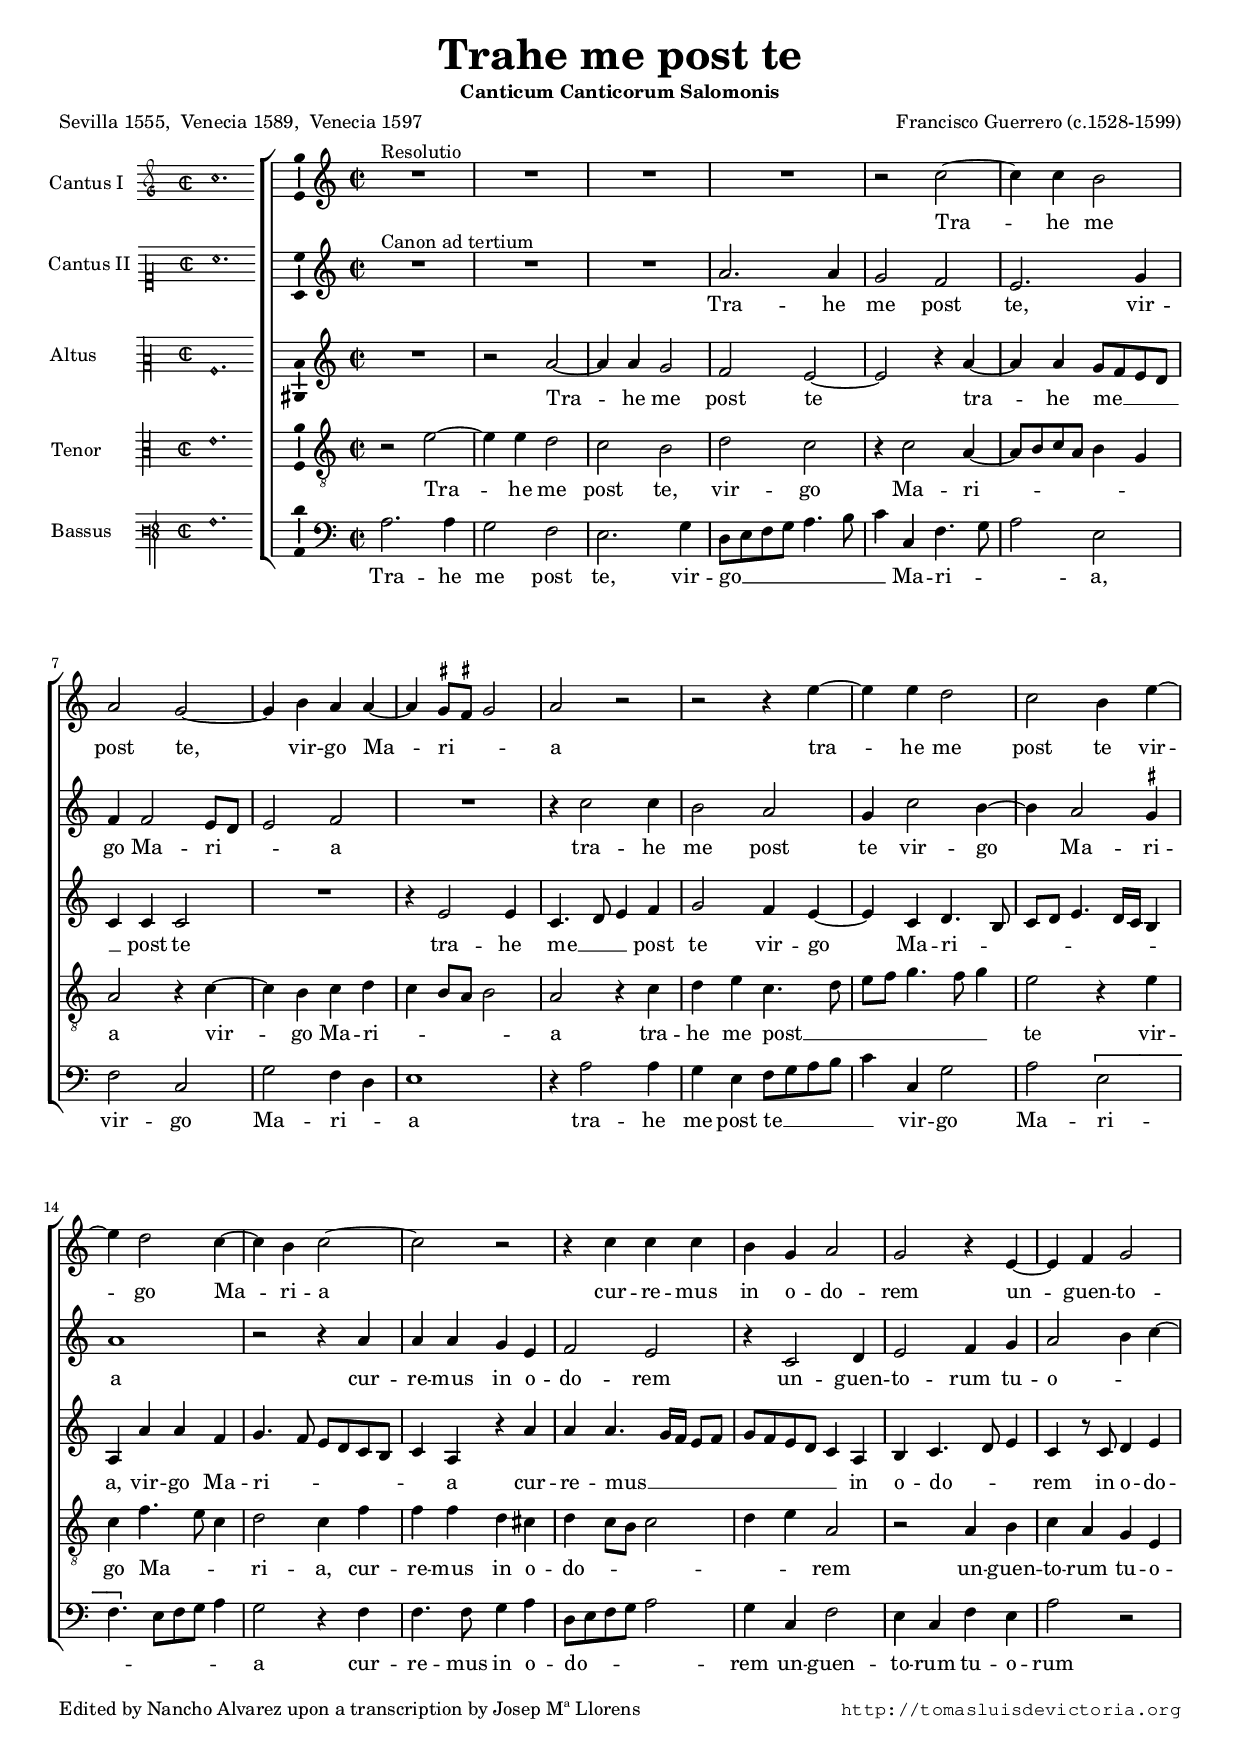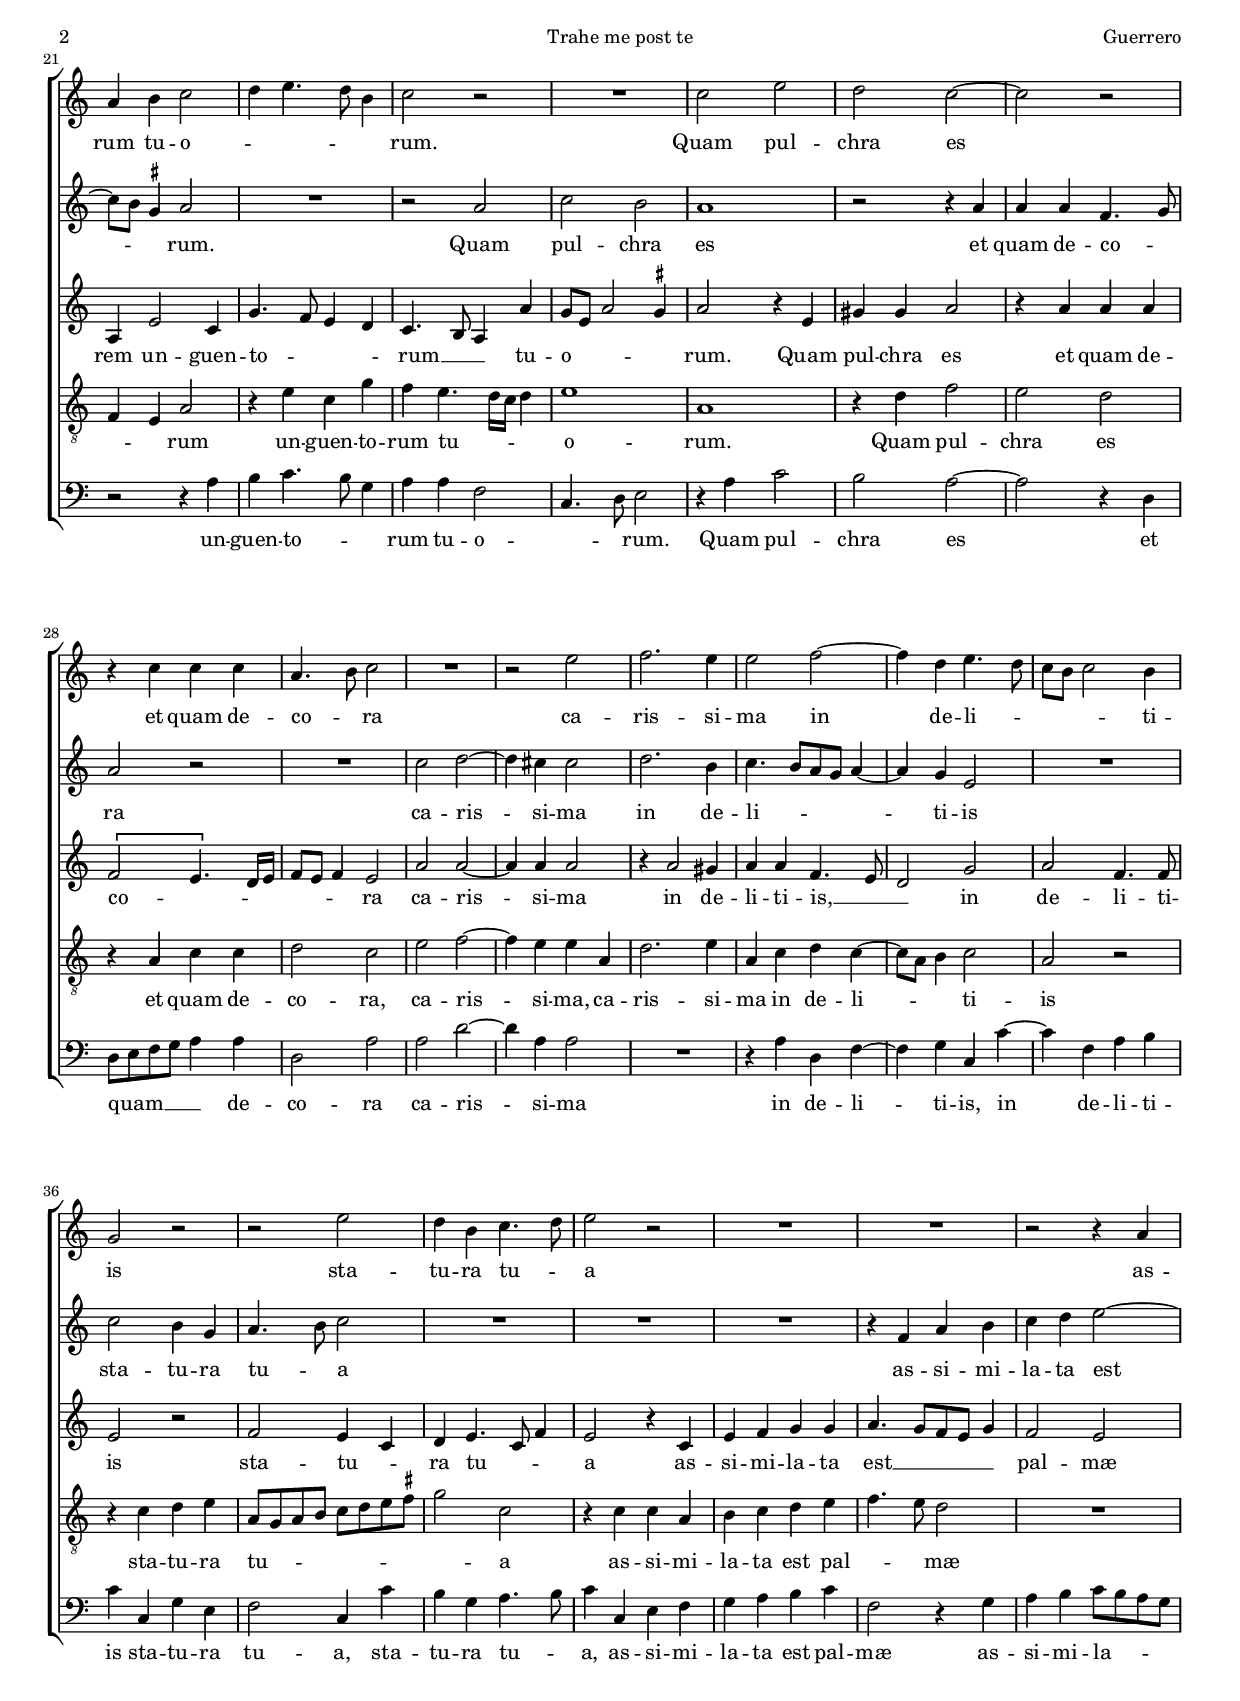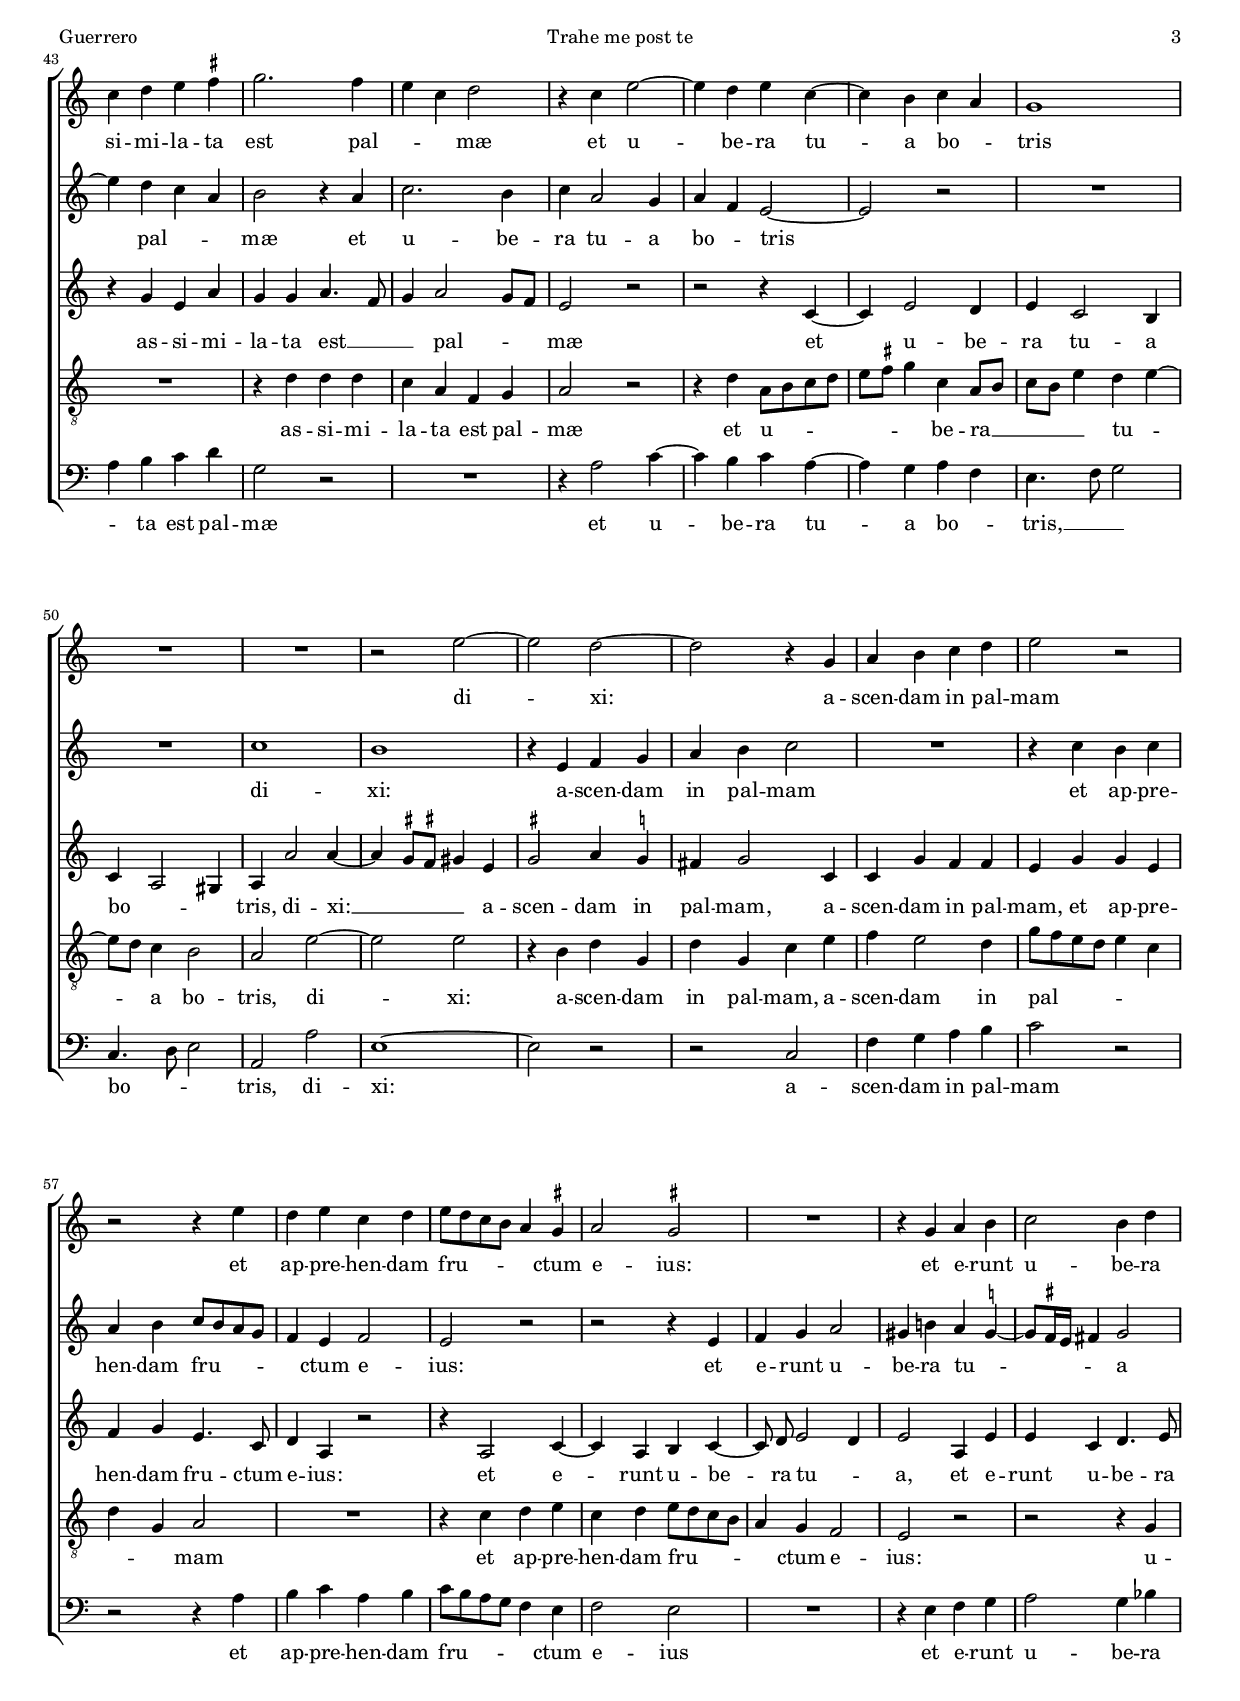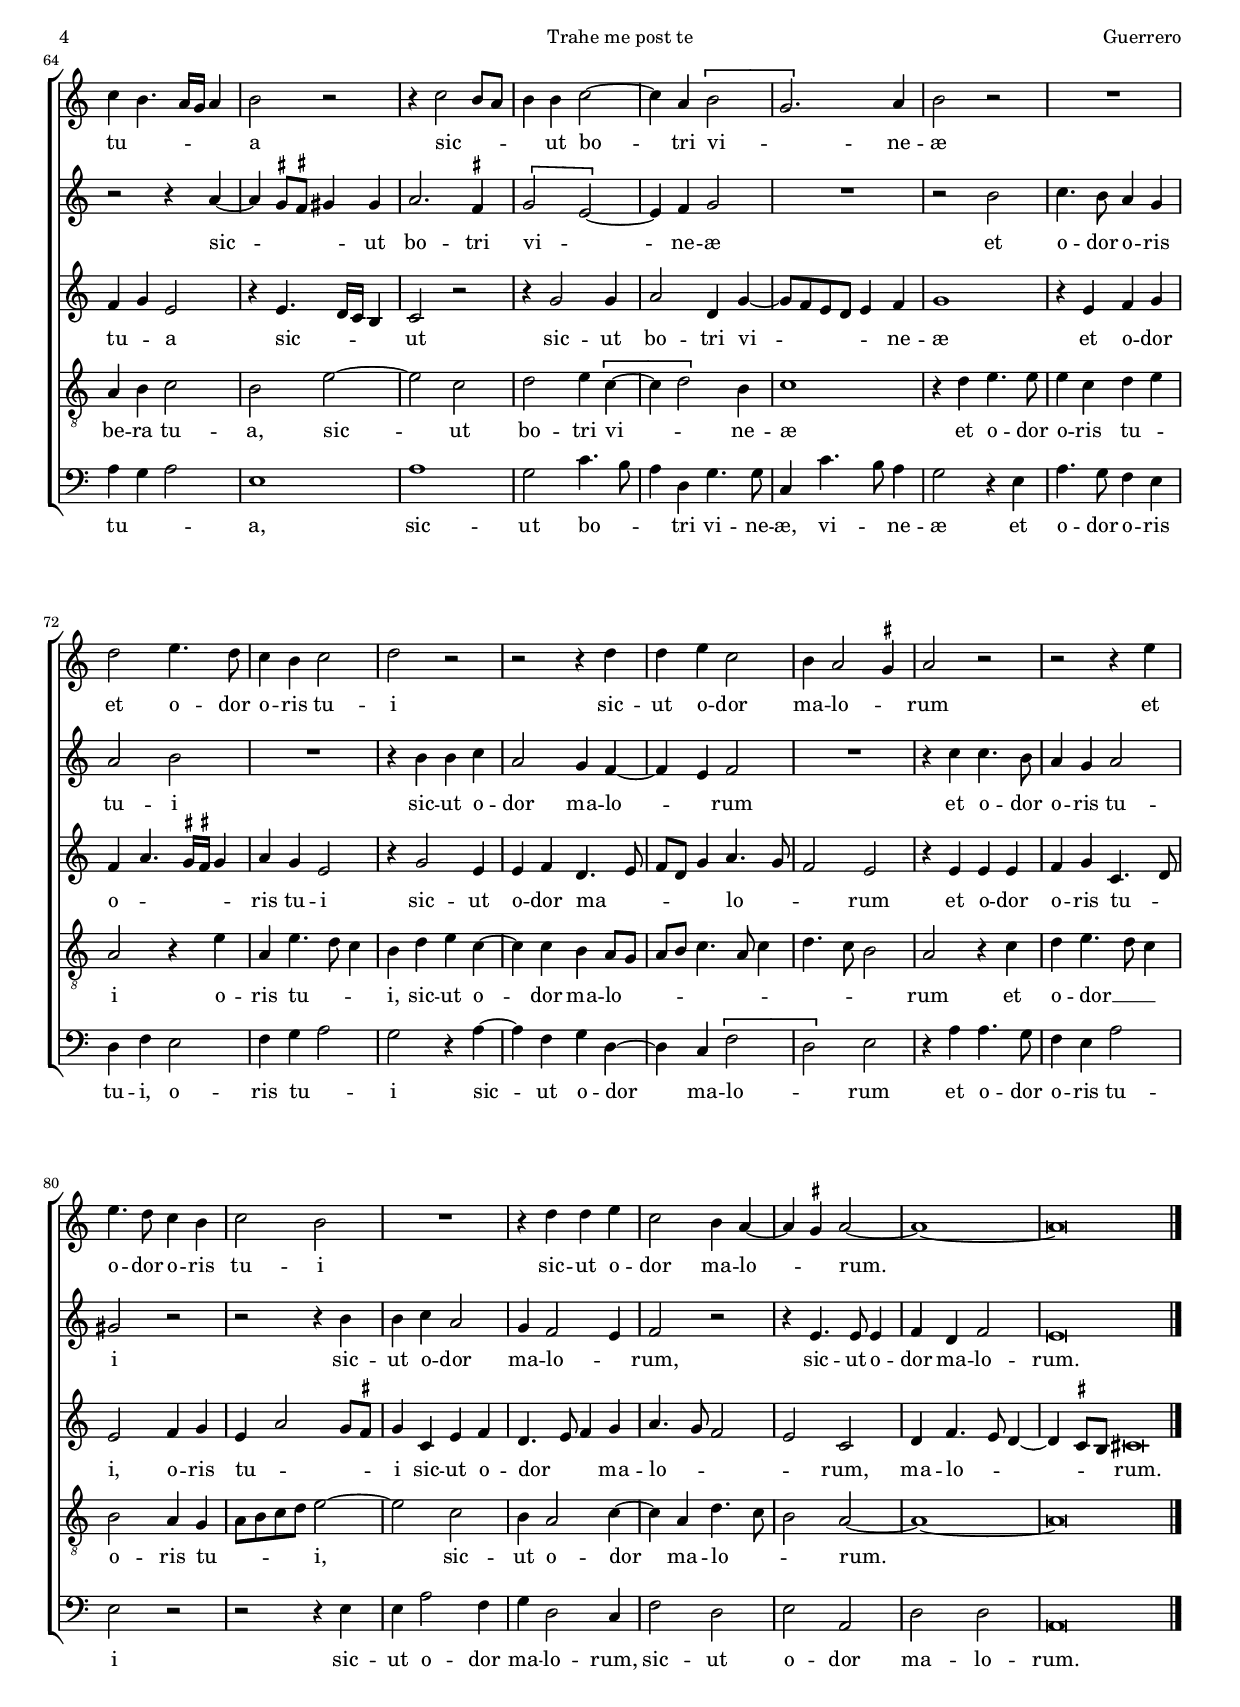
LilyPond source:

\version "2.24.0"

#(set-default-paper-size "a4")
#(set-global-staff-size 16.3)
#(ly:set-option 'point-and-click #f)
%mobile -s15.0 -i3.2

italicas=\override LyricText.font-shape = #'italic
rectas=\override LyricText.font-shape = #'upright
ss=\once \set suggestAccidentals = ##t
incipitwidth = 20
mtempo={\tempo 4 = 100}
mtempob={\tempo 4 = 50}
mt=#(define-music-function (offset) (number?) ; move lyric text
      #{ \once \override LyricText.X-offset = -$offset #})

htitle="Trahe me post te"
hcomposer="Guerrero"

\header {
	title=\markup{\fontsize #3 "Trahe me post te"}
	subtitle=\markup{\fontsize #-1 "Canticum Canticorum Salomonis"} % I, 3; VII 6-8
%	subsubtitle=\markup{\null \vspace #2 }
	composer="Francisco Guerrero (c.1528-1599)"
	pdfauthor = \composer
	%opus="(-)"
	poet=\markup{"Sevilla 1555,  Venecia 1589,  Venecia 1597"}
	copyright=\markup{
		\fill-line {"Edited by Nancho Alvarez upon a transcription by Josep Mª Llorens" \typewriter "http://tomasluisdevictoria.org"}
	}
%	tagline=""
}


global={\key c \major \time 2/2  \skip 1*87 \bar "|."
}

cantus=\relative c'' {
	s4*0^\markup{"Resolutio"}
        R1*4/4
	R1*4/4
	R1*4/4
	R1*4/4
%5
	r2 c ~
	c4 c b2
	a g ~
	g4 b a a ~
	a \ss gis8 \ss fis gis2
%10
	a r
	r r4 e' ~
	e e d2
	c b4 e ~
	e d2 c4 ~
%15
	c b c2 ~
	c r
	r4 c c c
	b g a2
	g r4 e ~
%20
	e f g2
	a4 b c2
	d4 e4. d8 b4
	c2 r
	R1*4/4
%25
	c2 e
	d c ~
	c r
	r4 c c c
	a4. b8 c2
%30
	R1*4/4
	r2 e
	f2. e4
	e2 f ~
	f4 d e4. d8
%35
	c b c2 b4
	g2 r
	r e'
	d4 b c4. d8
	e2 r
%40
	R1*4/4
	R1*4/4
	r2 r4 a,
	c d e \ss fis
	g2. f4
%45
	e c d2
	r4 c e2 ~
	e4 d e c ~
	c b c a
	g1
%50
	R1*4/4
	R1*4/4
	r2 e' ~
	e d ~
	d r4 g,
%55
	a b c d
	e2 r
	r r4 e
	d e c d
	e8 d c b a4 \ss gis
%60
	a2 \ss gis
	R1*4/4
	r4 g a b
	c2 b4 d
	c b4. a16 g a4
%65
	b2 r
	r4 c2 b8 a
	b4 b c2 ~
	c4 a \[b2
	g2.\] a4
%70
	b2 r
	R1*4/4
	d2 e4. d8
	c4 b c2
	d r
%75
	r r4 d
	d e c2
	b4 a2 \ss gis4
	a2 r
	r r4 e'
%80
	e4. d8 c4 b
	c2 b
	R1*4/4
	r4 d d e
	c2 b4 a ~
%85
	a \ss gis a2 ~
	a1 ~
	a\breve*1/2
}

cantusdos=\relative c'' {
	s4*0^\markup{"Canon ad tertium"}
	R1*4/4
	R1*4/4
	R1*4/4
	a2. a4
%5
	g2 f
	e2. g4
	f f2 e8 d
	e2 f
	R1*4/4
%10
	r4 c'2 c4
	b2 a
	g4 c2 b4 ~
	b a2 \ss gis4
	a1
%15
	r2 r4 a
	a a g e
	f2 e
	r4 c2 d4
	e2 f4 g
%20
	a2 b4 c ~
	c8 b \ss gis4 a2
	R1*4/4
	r2 a
	c b
%25
	a1
	r2 r4 a
	a a f4. g8
	a2 r
	R1*4/4
%30
	c2 d ~
	d4 cis cis2
	d2. b4
	c4.  b8[ a g] a4 ~
	a g e2
%35
	R1*4/4
	c'2 b4 g
	a4. b8 c2
	R1*4/4
	R1*4/4
%40
	R1*4/4
	r4 f, a b
	c d e2 ~
	e4 d c a
	b2 r4 a
%45
	c2. b4
	c a2 g4
	a f e2 ~
	e r
	R1*4/4
%50
	R1*4/4
	c'1
	b
	r4 e, f g
	a b c2
%55
	R1*4/4
	r4 c b c
	a b c8 b a g
	f4 e f2
	e r
%60
	r r4 e
	f g a2
	gis4 b! a \ss g ~
	g8 \ss fis16 e fis!4 g2
	r r4 a ~
%65
	a \ss gis8 \ss fis gis!4 gis
	a2. \ss fis4
	\[g2 e ~ \]
	e4 f g2
	R1*4/4
%70
	r2 b
	c4. b8 a4 g
	a2 b
	R1*4/4
	r4 b b c
%75
	a2 g4 f ~
	f e f2
	R1*4/4
	r4 c' c4. b8
	a4 g a2
%80
	gis r
	r r4 b
	b c a2
	g4 f2 e4
	f2 r
%85
	r4 e4. e8 e4
	f d f2
	e\breve*1/2
}

altus=\relative c'' {
	R1*4/4
	r2 a ~
	a4 a g2
	f e ~
%5
	e r4 a ~
	a a g8 f e d
	c4 c c2
	R1*4/4
	r4 e2 e4
%10
	c4. d8 e4 f
	g2 f4 e ~
	e c d4. b8
	c d e4. d16 c b4
	a a' a f
%15
	g4. f8 e d c b
	c4 a r a'
	a a4.  g16[ f]  e8[ f]
	g f e d c4 a
	b c4. d8 e4
%20
	c r8 c d4 e
	a, e'2 c4
	g'4. f8 e4 d
	c4. b8 a4 a'
	g8 e a2 \ss gis4
%25
	a2 r4 e
	gis gis a2
	r4 a a a
	\[f2 e4.\] d16 e
	f8 e f4 e2
%30
	a a ~
	a4 a a2
	r4 a2 gis4
	a a f4. e8
	d2 g
%35
	a f4. f8
	e2 r
	f e4 c
	d e4. c8 f4
	e2 r4 c
%40
	e f g g
	a4.  g8[ f e] g4
	f2 e
	r4 g e a
	g g a4. f8
%45
	g4 a2 g8 f
	e2 r
	r r4 c ~
	c e2 d4
	e c2 b4
%50
	c a2 gis4
	a a'2 a4 ~
	a \ss gis8 \ss fis gis!4 e
	\ss gis2 a4 \ss g
	fis g2 c,4
%55
	c g' f f
	e g g e
	f g e4. c8
	d4 a r2
	r4 a2 c4 ~
%60
	c a b c ~
	\set Staff.autoBeaming = ##f
	c8 d e2 d4
	\set Staff.autoBeaming = ##t
	e2 a,4 e'
	e c d4. e8
	f4 g e2
%65
	r4 e4. d16 c b4
	c2 r
	r4 g'2 g4
	a2 d,4 g ~
	g8 f e d e4 f
%70
	g1
	r4 e f g
	f a4. \ss gis16 \ss fis gis4
	a g e2
	r4 g2 e4
%75
	e f d4. e8
	f d g4 a4. g8
	f2 e
	r4 e e e
	f g c,4. d8
%80
	e2 f4 g
	e a2 g8 \ss fis
	g4 c, e f
	d4. e8 f4 g
	a4. g8 f2
%85
	e c
	d4 f4. e8 d4 ~
	d \ss cis8 b \mtempob cis!\breve*1/4
}

tenor=\relative c' {
	r2 e ~
	e4 e d2
	c b
	d c
%5
	r4 c2 a4 ~
	a8 b c a b4 g
	a2 r4 c ~
	c b c d
	c b8 a b2
%10
	a r4 c
	d e c4. d8
	e f g4. f8 g4
	e2 r4 e
	c f4. e8 c4
%15
	d2 c4 f
	f f d cis
	d c8 b c2
	d4 e a,2
	r a4 b
%20
	c a g e
	f e a2
	r4 e' c g'
	f e4. d16 c d4
	e1
%25
	a,
	r4 d f2
	e d
	r4 a c c
	d2 c
%30
	e f ~
	f4 e e a,
	d2. e4
	a, c d c ~
	c8 a b4 c2
%35
	a r
	r4 c d e
	a,8 g a b c d e \ss fis
	g2 c,
	r4 c c a
%40
	b c d e
	f4. e8 d2
	R1*4/4
	R1*4/4
	r4 d d d
%45
	c a f g
	a2 r
	r4 d a8 b c d
	e \ss fis g4 c, a8 b
	c b e4 d e ~
%50
	e8 d c4 b2
	a e' ~
	e e
	r4 b d g,
	d' g, c e
%55
	f e2 d4
	g8 f e d e4 c
	d g, a2
	R1*4/4
	r4 c d e
%60
	c d e8 d c b
	a4 g f2
	e r
	r r4 g
	a b c2
%65
	b e ~
	e c
	d e4 \[c ~
	c d2\] b4
	c1
%70
	r4 d e4. e8
	e4 c d e
	a,2 r4 e'
	a, e'4. d8 c4
	b d e c ~
%75
	c c b a8 g
	a b c4. a8 c4
	d4. c8 b2
	a r4 c
	d e4. d8 c4
%80
	b2 a4 g
	a8 b c d e2 ~
	e c
	b4 a2 c4 ~
	c a d4. c8
%85
	b2 a ~
	a1 ~
	a\breve*1/2 
}

bassus=\relative c' {
	a2. a4
	g2 f
	e2. g4
	d8 e f g a4. b8
%5
	c4 c, f4. g8
	a2 e
	f c
	g' f4 d
	e1
%10
	r4 a2 a4
	g e f8 g a b
	c4 c, g'2
	a \[e
	f4.\]  e8[ f g] a4
%15
	g2 r4 f
	f4. f8 g4 a
	d,8 e f g a2
	g4 c, f2
	e4 c f e
%20
	a2 r
	r r4 a
	b c4. b8 g4
	a a f2
	c4. d8 e2
%25
	r4 a c2
	b a ~
	a r4 d,
	d8 e f g a4 a
	d,2 a'
%30
	a d ~
	d4 a a2
	R1*4/4
	r4 a d, f ~
	f g c, c' ~
%35
	c f, a b
	c c, g' e
	f2 c4 c'
	b g a4. b8
	c4 c, e f
%40
	g a b c
	f,2 r4 g
	a b c8 b a g
	a4 b c d
	g,2 r
%45
	R1*4/4
	r4 a2 c4 ~
	c b c a ~
	a g a f
	e4. f8 g2
%50
	c,4. d8 e2
	a, a'
	e1 ~
	e2 r
	r c
%55
	f4 g a b
	c2 r
	r r4 a
	b c a b
	c8 b a g f4 e
%60
	f2 e
	R1*4/4
	r4 e f g
	a2 g4 bes
	a g a2
%65
	e1
	a
	g2 c4. b8
	a4 d, g4. g8
	c,4 c'4. b8 a4
%70
	g2 r4 e
	a4. g8 f4 e
	d f e2
	f4 g a2
	g r4 a ~
%75
	a f g d ~
	d c \[f2
	d\] e
	r4 a a4. g8
	f4 e a2
%80
	e r
	r r4 e
	e a2 f4
	g d2 c4
	f2 d
%85
	e a,
	d d
	a\breve*1/2
}

textocantus=\lyricmode{
Tra -- _ he me post te, _
vir -- go Ma -- _ ri -- _ _ a
tra -- _ he me post te \mt #1 vir -- _ go Ma -- _ ri -- a _
cur -- re -- mus in o -- do -- rem
un -- _ guen -- to -- rum
tu -- o -- _ _ _ _ \mt #1.5 rum.
Quam pul -- chra es _
et quam de -- co -- _ ra
ca -- ris -- si -- ma in _ de -- li -- _ _ _ _ ti -- is
sta -- tu -- ra tu -- _ a
as -- si -- mi -- la -- ta est
\mt #.5 pal -- _ _ mæ et u -- _ be -- ra tu -- _ a bo -- _ tris
di -- _ xi: _
a -- scen -- dam in pal -- mam
et ap -- pre -- hen -- dam \mt #.2 fru -- _ _ _ _ ctum e -- ius:
et e -- runt u -- be -- ra \mt #.3 tu -- _ _ _ _ a
sic -- _ _ _ ut bo -- _ tri vi -- _ ne -- æ
et o -- dor o -- ris tu -- i
sic -- ut o -- dor ma -- \mt #.1 lo -- _ rum
et o -- dor o -- ris tu -- i
sic -- ut o -- dor ma -- lo -- _ _ rum. _ _ 
}

textocantusdos=\lyricmode{
Tra -- he me post te,
vir -- go Ma -- ri -- _ _ a
tra -- he me post te vir -- go _ Ma -- ri -- a
cur -- re -- mus in o -- do -- rem
un -- guen -- to -- rum tu -- o -- _ _ _ _ _ \mt #1.5 rum.
Quam pul -- chra es
et quam de -- co -- _ ra
ca -- ris -- _ si -- ma
in de -- li -- _ _ _ _ _ ti -- is
sta -- tu -- ra tu -- _ a
as -- si -- mi -- la -- ta est _
\mt #.5 pal -- _ _ mæ
et u -- be -- ra tu -- a \mt #.3 bo -- _ tris _
di -- xi:
a -- scen -- dam in pal -- mam
et ap -- pre -- hen -- dam \mt #.2 fru -- _ _ _ _ ctum e -- ius:
et e -- runt u -- be -- ra tu -- _ _ _ _ _ a
sic -- _ _ _ _ ut bo -- tri vi -- _ _ ne -- æ
et o -- dor o -- ris tu -- i
sic -- ut o -- dor ma -- lo -- _ _ rum
et o -- dor o -- ris tu -- i
sic -- ut o -- dor ma -- lo -- _ rum,
sic -- ut o -- dor ma -- lo -- rum.
}

textoaltus=\lyricmode{
Tra -- _ he me post te _
tra -- _ he me __ _ _ _ _ post te
tra -- he \mt #.3 me __ _ _ post te vir -- go _ Ma -- ri -- _ _ _ _ _ _ _ a,
vir -- go Ma -- ri -- _ _ _ _ _ _ a
cur -- re -- mus __ _ _ _ _ _ _ _ _ _ in o -- do -- _ _ rem
in o -- do -- rem un -- guen -- to -- _ _ _ \mt #.5 rum __ _ _ 
tu -- o -- _ _ _ \mt #1.5 rum.
Quam pul -- chra es
et quam de -- co -- _ _ _ _ _ _ ra
ca -- ris -- _ si -- ma
in de -- li -- ti -- is, __ _ _ 
in de -- li -- ti -- is
sta -- tu -- _ ra tu -- _ _ a
as -- si -- mi -- la -- ta \mt #.5 est __ _ _ _ _ pal -- mæ
as -- si -- mi -- la -- ta \mt #.2 est __ _ _ \mt #.3 pal -- _ _ mæ
et _ u -- be -- ra tu -- a bo -- _ _ tris,
di -- xi: __ _ _ _ _ 
a -- scen -- dam in pal -- mam,
a -- scen -- dam in pal -- mam,
et ap -- pre -- hen -- dam fru -- ctum e -- ius:
et e -- _ runt u -- be -- _ ra tu -- _ a,
et e -- runt u -- be -- ra \mt #.2 tu -- _ a
\mt #.2 sic -- _ _ _ ut
sic -- ut bo -- tri vi -- _ _ _ _ _ ne -- æ
et o -- dor o -- _ _ _ _ ris tu -- i
sic -- ut o -- dor \mt #.1 ma -- _ _ _ _ lo -- _ _ rum
et o -- dor o -- ris tu -- _ i,
o -- ris tu -- _ _ _ i
sic -- ut o -- dor _ _ ma -- lo -- _ _ _ rum,
ma -- lo -- _ _ _ _ _ \mt #1.3 rum.
}

textotenor=\lyricmode{
Tra -- _ he me post te,
vir -- go Ma -- ri -- _ _ _ _ _ _ a
vir -- _ go Ma -- ri -- _ _ _ _ a
tra -- he me \mt #.2 post __ _ _ _ _ _ _ te
vir -- go Ma -- _ _ ri -- a,
cur -- re -- mus in o -- \mt #.3 do -- _ _ _ _ _ rem
un -- guen -- to -- rum
tu -- o -- _ _ \mt #1.5 rum
un -- guen -- to -- rum
tu -- _ _ _ o -- \mt #1.5 rum.
Quam pul -- chra es
et quam de -- co -- ra,
ca -- ris -- _ si -- ma,
ca -- ris -- si -- ma in de -- li -- _ _ _ ti -- is
sta -- tu -- ra \mt #.2 tu -- _ _ _ _ _ _ _ _ a
as -- si -- mi -- la -- ta est \mt #.5 pal -- _ _ mæ
as -- si -- mi -- la -- ta est pal -- mæ
et u -- _ _ _ _ _ _ be -- ra __ _ _ _ _ tu -- _ _ _ a bo -- tris,
di -- _ xi:
a -- scen -- dam in pal -- mam,
a -- scen -- dam in \mt #.2 pal -- _ _ _ _ _ _ _ mam
et ap -- pre -- hen -- dam fru -- _ _ _ _ ctum e -- ius:
u -- be -- ra tu -- a,
sic -- _ ut bo -- tri vi -- _ _ ne -- æ
et o -- dor o -- ris \mt #.2 tu -- _ i
o -- ris \mt #.1 tu -- _ _ i,
sic -- ut o -- _ dor ma -- lo -- _ _ _ _ _ _ _ _ _ rum
et o -- \mt #.2 dor __ _ _ 
o -- ris tu -- _ _ _ _ i, _
sic -- ut o -- dor _ ma -- lo -- _ _ rum. _ _ 
}

textobassus=\lyricmode{
Tra -- he me post te,
vir -- go __ _ _ _ _ _ _ Ma -- ri -- _ _ a,
vir -- go Ma -- ri -- _ a
tra -- he me post te __ _ _ _ _ 
vir -- go 
Ma -- ri -- _ _ _ _ _ a
cur -- re -- mus in o -- do -- _ _ _ _ rem
un -- guen -- to -- rum tu -- o -- rum
un -- guen -- to -- _ _ rum
tu -- o -- _ _ \mt #1.5 rum.
Quam pul -- chra es _
et quam __ _ _ _ _ de -- co -- ra ca -- ris -- _ si -- ma
in de -- li -- _ ti -- is,
in _ de -- li -- ti -- is sta -- tu -- ra tu -- a,
sta -- tu -- ra tu -- _ a,
as -- si -- mi -- la -- ta est pal -- mæ
as -- si -- mi -- la -- _ _ _ _ ta est pal -- mæ
et u -- _ be -- ra tu -- _ a \mt #.2 bo -- _ \mt #.5 tris, __ _ _ 
bo -- _ _ tris,
di -- xi: _
a -- scen -- dam in pal -- mam
et ap -- pre -- hen -- dam \mt #.2 fru -- _ _ _ _ ctum e -- ius
et e -- runt u -- be -- ra \mt #.2 tu -- _ _ a,
sic -- ut \mt #.1 bo -- _ _ tri vi -- ne -- æ,
\mt #.2 vi -- _ ne -- æ
et o -- dor o -- ris tu -- i,
o -- ris tu -- _ i
sic -- _ ut o -- dor _ ma -- lo -- _ rum
et o -- dor o -- ris tu -- i
sic -- ut o -- dor ma -- lo -- rum,
sic -- ut o -- dor ma -- lo -- rum.
}

incipitcantus=\markup{
	\score{
		{ 
		\set Staff.instrumentName="Cantus I  "
		\override NoteHead.style = #'neomensural
		\override Staff.TimeSignature.style = #'neomensural
		\cadenzaOn 
		\clef "petrucci-g"
		\key c \major
		\time 2/2
                c''1.
		} 

	\layout { line-width=\incipitwidth indent = 0 }
	}
}


incipitcantusdos=\markup{
	\score{
		{ 
		\set Staff.instrumentName="Cantus II "
		\override NoteHead.style = #'neomensural
		\override Staff.TimeSignature.style = #'neomensural
		\cadenzaOn 
		\clef "petrucci-c1"
		\key c \major
		\time 2/2
                a'1.
		} 

	\layout { line-width=\incipitwidth indent = 0 }
	}
}

incipitaltus=\markup{
	\score{
		{ 
		\set Staff.instrumentName="Altus       "
		\override NoteHead.style = #'neomensural 
		\override Staff.TimeSignature.style = #'neomensural
		\cadenzaOn 
		\clef "petrucci-c2"
		\key c \major
		\time 2/2
                a1.
		} 
	\layout { line-width=\incipitwidth indent = 0 }
	}
}


incipittenor=\markup{
	\score{
		{ 
		\set Staff.instrumentName="Tenor      "
		\override NoteHead.style = #'neomensural 
		\override Staff.TimeSignature.style = #'neomensural
		\cadenzaOn 
		\clef "petrucci-c3"
		\key c \major
		\time 2/2
                e'1.
		} 
	\layout { line-width=\incipitwidth indent=0 }
	}
}

incipitbassus=\markup{
	\score{
		{ 
		\set Staff.instrumentName="Bassus    "
		\override NoteHead.style = #'neomensural
		\override Staff.TimeSignature.style = #'neomensural
		\cadenzaOn 
		\clef "petrucci-f3"
		\key c \major
		\time 2/2
                a1.
		} 
	\layout { line-width=\incipitwidth indent = 0 }
	}
}

%\layout {
%       \context {\Voice
%               \remove Ligature_bracket_engraver
%               \consists Mensural_ligature_engraver
%       }
%       line-width=\incipitwidth
%       indent = 0
%}

\score {\transpose c' c'{
\new ChoirStaff<<

	\new Staff <<\global
	\new Voice="v1" {
		\set Staff.instrumentName=\incipitcantus
		\clef "treble"
		\cantus }
	\new Lyrics \lyricsto "v1" {\textocantus }
	>>

	\new Staff <<\global
	\new Voice="v5" {
		\set Staff.instrumentName=\incipitcantusdos
		\clef "treble"
		\cantusdos }
	\new Lyrics \lyricsto "v5" {\textocantusdos }
	>>

        \new Staff <<\global
	\new Voice="v2" {
		\set Staff.instrumentName=\incipitaltus
		\clef "treble"
		\altus }
	\new Lyrics \lyricsto "v2" {\textoaltus }
	>>
	
	\new Staff <<\global
	\new Voice="v3" {
		\set Staff.instrumentName=\incipittenor
		\clef "G_8"
		\tenor }
	\new Lyrics \lyricsto "v3" {\textotenor }
	>>

	\new Staff <<\global
	\new Voice="v4" {
		\set Staff.instrumentName=\incipitbassus
		\clef "bass"
		\bassus }
	\new Lyrics \lyricsto "v4" {\textobassus }
	>>
	
>>

	} % transpose

\layout{ 
	\context {\Lyrics 
		\override VerticalAxisGroup.staff-affinity = #UP
		\override VerticalAxisGroup.nonstaff-relatedstaff-spacing =
			#'((basic-distance . 0) (minimum-distance . 0) (padding . 1))
		\override LyricText.font-size = #1.2
		\override LyricHyphen.minimum-distance = #0.5
	}
	\context {\Score 
		tempoHideNote = ##t
		\override BarNumber.padding = #2 
	}
	\context {\Voice 
		melismaBusyProperties = #'()
		%autoBeaming = ##f
	}
	\context {\Staff 
                %\RemoveEmptyStaves
                %\override VerticalAxisGroup.remove-first = ##t
		\override VerticalAxisGroup.staff-staff-spacing =
			#'((basic-distance . 11) (minimum-distance . 0) (padding . 1))
		\consists Ambitus_engraver 
		\override LigatureBracket.padding = #1
	}
}

%\midi { \mtempo }

}


\paper{
	evenHeaderMarkup=\markup  \fill-line { \fromproperty #'page:page-number-string \htitle \hcomposer }
	oddHeaderMarkup= \markup  \fill-line { \unless \on-first-page \hcomposer \unless \on-first-page \htitle \unless \on-first-page \fromproperty #'page:page-number-string }
	%system-count=20
	%page-count = 8
	systems-per-page = 3
	ragged-last-bottom = ##f
	indent=3.6\cm
	system-system-spacing =
	#'((basic-distance . 20) (minimum-distance . 0) (padding . 5))
	top-system-spacing = % header
	#'((basic-distance . 8) (minimum-distance . 0) (padding . 0))
	last-bottom-spacing = % footer
	#'((basic-distance . 12) (minimum-distance . 0) (padding . 0))
	markup-system-spacing.padding = #1.5
}
